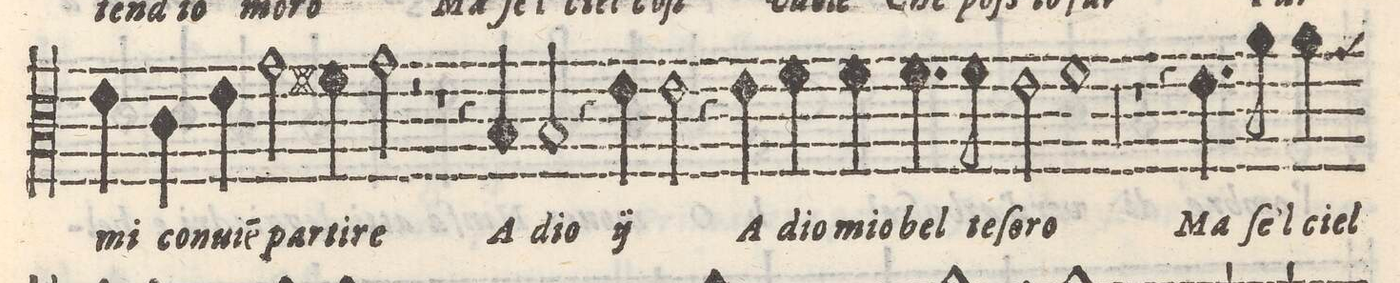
**kern	**text
*I"TENORE	*
*clefC3	*
*k[]	*
*met(c)	*
*M2/1	*
4e\	mi
4c\	con-
=20-	=20-
4e\	-vie(n)
2g\	par-
4f#X\	-ti-
2g\	-re
2r	.
=21-	=21-
1r	.
4r	.
4B/	A
2B/	dio
=22-	=22-
4r	.
4e\	/A
2e\	dio/
4r	.
4e\	A
4fny\	dio
4f\	mio
=23-	=23-
4.f\	bel
8f\	te-
2e\	-ſo-
1f	-ro
=24-	=24-
00r	.
=25-	=25-
=26-	=26-
1r	.
4r	.
4.e\	Ma
8a\	ſe`l
4a\	ciel
=27-	=27-
*-	*-
